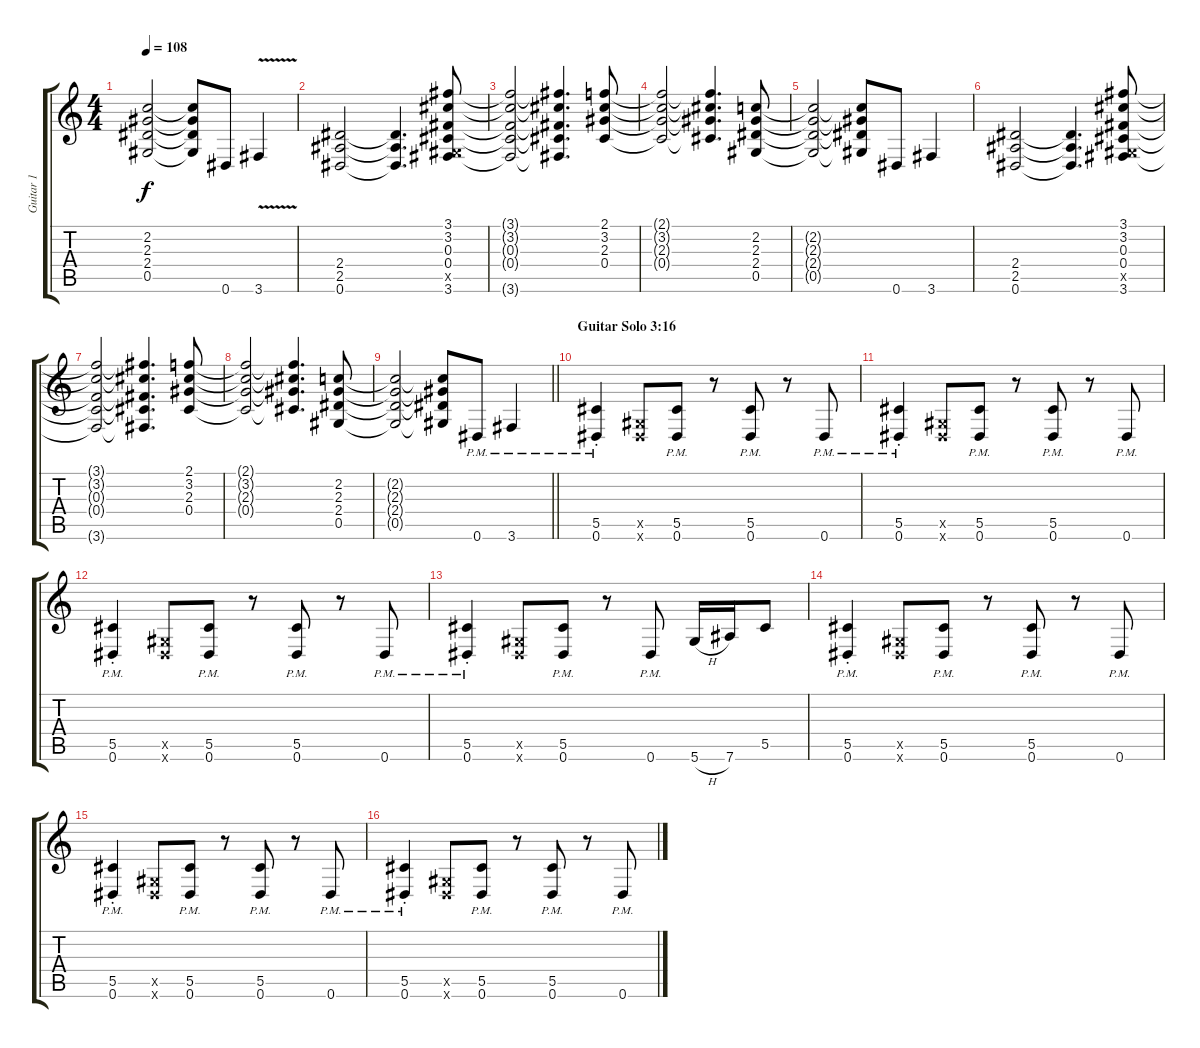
\track ("Guitar 1" "Guitar 1") {instrument distortionguitar}
\staff {score tabs}
\tuning (Eb4 Bb3 Gb3 Db3 Ab2 Eb2) {hide}
\ts (4 4)
\tempo 108
\clef g2
\ks c
(2.2{t} 2.3{t} 2.4{t} 0.5{t}).2{dy f} (2.2{t} 2.3{t} 2.4{t} 0.5{t}).8 0.6.8 3.6{v}.4 |
(2.4 2.5 0.6).2 (2.4{t} 2.5{t} 0.6{t}).4{d} (3.1 3.2 0.3 0.4 0.5{x} 3.6).8 |
(3.1{t} 3.2{t} 0.3{t} 0.4{t} 3.6{t}).2 (3.1{t} 3.2{t} 0.3{t} 0.4{t} 3.6{t}).4{d} (2.1 3.2 2.3 0.4).8 |
(2.1{t} 3.2{t} 2.3{t} 0.4{t}).2 (2.1{t} 3.2{t} 2.3{t} 0.4{t}).4{d} (2.2 2.3 2.4 0.5).8 |
(2.2{t} 2.3{t} 2.4{t} 0.5{t}).2 (2.2{t} 2.3{t} 2.4{t} 0.5{t}).8 0.6.8 3.6.4 |
(2.4 2.5 0.6).2 (2.4{t} 2.5{t} 0.6{t}).4{d} (3.1 3.2 0.3 0.4 0.5{x} 3.6).8 |
(3.1{t} 3.2{t} 0.3{t} 0.4{t} 3.6{t}).2 (3.1{t} 3.2{t} 0.3{t} 0.4{t} 3.6{t}).4{d} (2.1 3.2 2.3 0.4).8 |
(2.1{t} 3.2{t} 2.3{t} 0.4{t}).2 (2.1{t} 3.2{t} 2.3{t} 0.4{t}).4{d} (2.2 2.3 2.4 0.5).8 |
\barLineRight lightlight
(2.2{t} 2.3{t} 2.4{t} 0.5{t}).2 (2.2{t} 2.3{t} 2.4{t} 0.5{t}).8 0.6{pm}.8 3.6{pm}.4 |
\section ("" "Guitar Solo 3:16")
(5.5{pm st} 0.6{pm st}).4 (0.5{x} 0.6{x}).8 (5.5{pm} 0.6{pm}).8 r.8 (5.5{pm} 0.6{pm}).8 r.8 0.6{pm}.8 |
(5.5{pm st} 0.6{pm st}).4 (0.5{x} 0.6{x}).8 (5.5{pm} 0.6{pm}).8 r.8 (5.5{pm} 0.6{pm}).8 r.8 0.6{pm}.8 |
(5.5{pm st} 0.6{pm st}).4 (0.5{x} 0.6{x}).8 (5.5{pm} 0.6{pm}).8 r.8 (5.5{pm} 0.6{pm}).8 r.8 0.6{pm}.8 |
(5.5{pm st} 0.6{pm st}).4 (0.5{x} 0.6{x}).8 (5.5{pm} 0.6{pm}).8 r.8 0.6{pm}.8 5.6{h}.16 7.6.16 5.5.8 |
(5.5{pm st} 0.6{pm st}).4 (0.5{x} 0.6{x}).8 (5.5{pm} 0.6{pm}).8 r.8 (5.5{pm} 0.6{pm}).8 r.8 0.6{pm}.8 |
(5.5{pm st} 0.6{pm st}).4 (0.5{x} 0.6{x}).8 (5.5{pm} 0.6{pm}).8 r.8 (5.5{pm} 0.6{pm}).8 r.8 0.6{pm}.8 |
(5.5{pm st} 0.6{pm st}).4 (0.5{x} 0.6{x}).8 (5.5{pm} 0.6{pm}).8 r.8 (5.5{pm} 0.6{pm}).8 r.8 0.6{pm}.8
